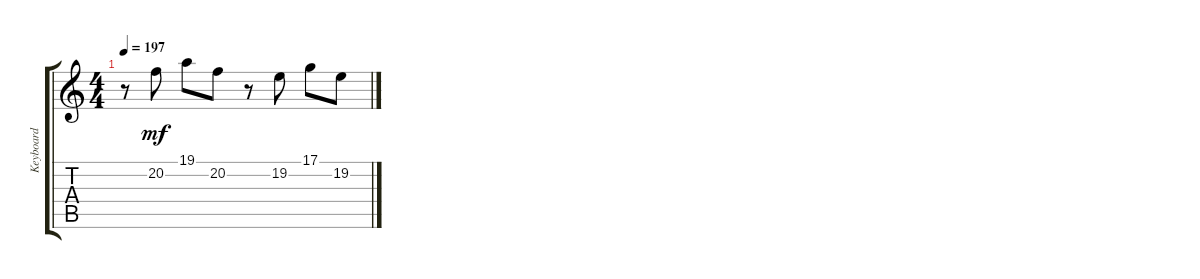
\track ("Keyboard" "Keyboard") {instrument stringensemble1}
\staff {score tabs}
\tuning (D4 A3 F3 C3 G2 D2) {hide}
\ts (4 4)
\tempo 197
\clef g2
\ks c
r.8{dy mf} 20.2.8 19.1.8 20.2.8 r.8 19.2.8 17.1.8 19.2.8
